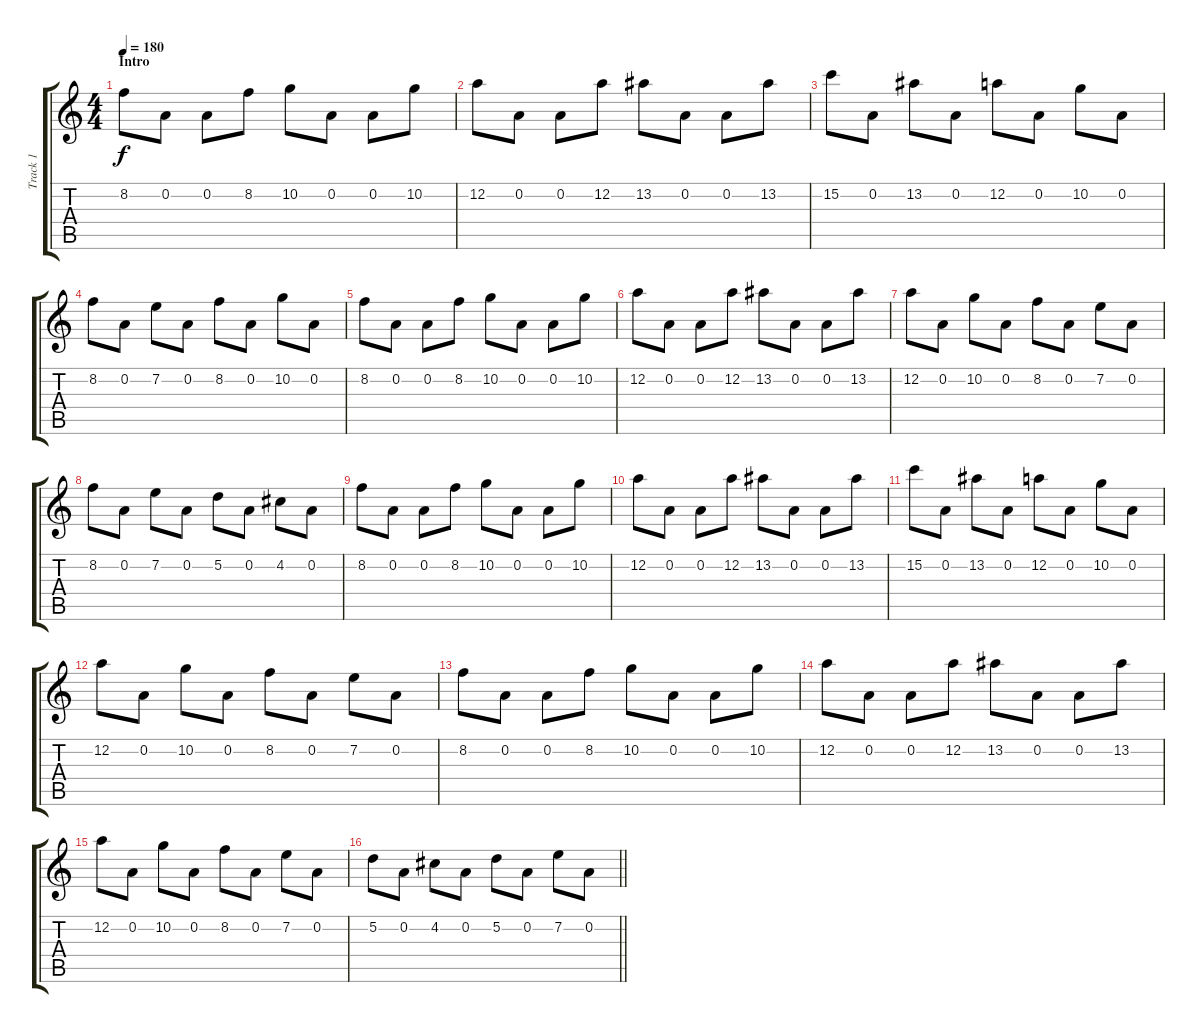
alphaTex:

\track ("Track 1" "Track 1") {instrument distortionguitar}
\staff {score tabs}
\tuning (D4 A3 F3 C3 G2 D2) {hide}
\ts (4 4)
\section ("" "Intro")
\tempo 180
\clef g2
\ks c
8.2.8{dy f instrument distortionguitar} 0.2.8 0.2.8 8.2.8 10.2.8 0.2.8 0.2.8 10.2.8 |
12.2.8 0.2.8 0.2.8 12.2.8 13.2.8 0.2.8 0.2.8 13.2.8 |
15.2.8 0.2.8 13.2.8 0.2.8 12.2.8 0.2.8 10.2.8 0.2.8 |
8.2.8 0.2.8 7.2.8 0.2.8 8.2.8 0.2.8 10.2.8 0.2.8 |
8.2.8 0.2.8 0.2.8 8.2.8 10.2.8 0.2.8 0.2.8 10.2.8 |
12.2.8 0.2.8 0.2.8 12.2.8 13.2.8 0.2.8 0.2.8 13.2.8 |
12.2.8 0.2.8 10.2.8 0.2.8 8.2.8 0.2.8 7.2.8 0.2.8 |
8.2.8 0.2.8 7.2.8 0.2.8 5.2.8 0.2.8 4.2.8 0.2.8 |
8.2.8 0.2.8 0.2.8 8.2.8 10.2.8 0.2.8 0.2.8 10.2.8 |
12.2.8 0.2.8 0.2.8 12.2.8 13.2.8 0.2.8 0.2.8 13.2.8 |
15.2.8 0.2.8 13.2.8 0.2.8 12.2.8 0.2.8 10.2.8 0.2.8 |
12.2.8 0.2.8 10.2.8 0.2.8 8.2.8 0.2.8 7.2.8 0.2.8 |
8.2.8 0.2.8 0.2.8 8.2.8 10.2.8 0.2.8 0.2.8 10.2.8 |
12.2.8 0.2.8 0.2.8 12.2.8 13.2.8 0.2.8 0.2.8 13.2.8 |
12.2.8 0.2.8 10.2.8 0.2.8 8.2.8 0.2.8 7.2.8 0.2.8 |
\barLineRight lightlight
5.2.8 0.2.8 4.2.8 0.2.8 5.2.8 0.2.8 7.2.8 0.2.8
